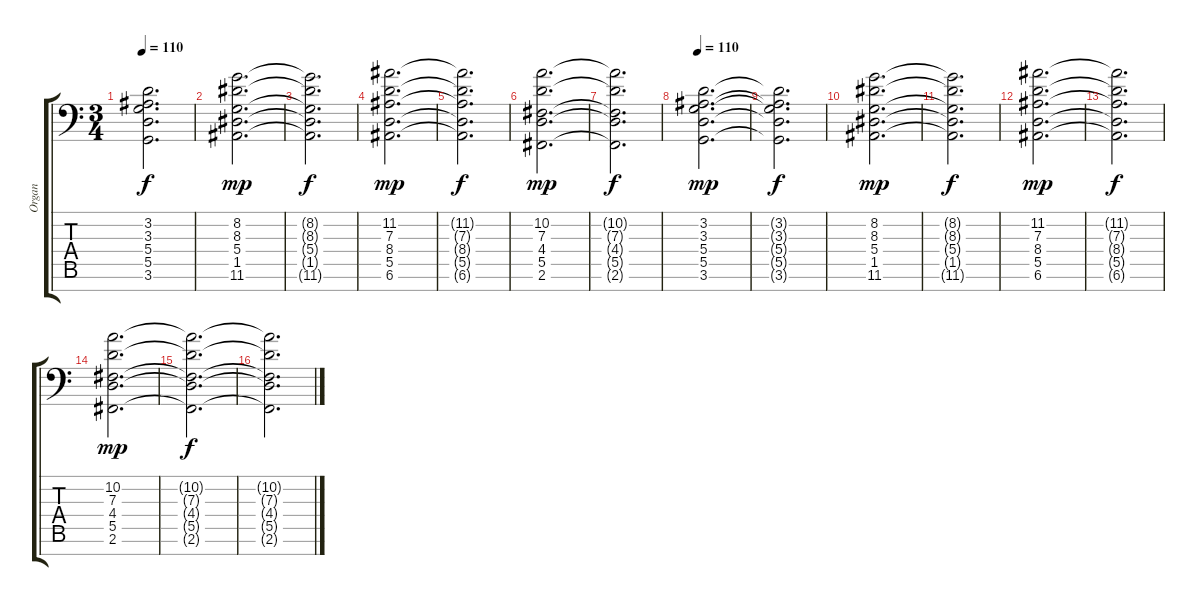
\track ("Organ" "Organ") {instrument churchorgan}
\staff {score tabs}
\tuning (E4 B3 G3 D3 A2 E2 C0) {hide}
\ts (3 4)
\tempo 110
\clef f4
\ks c
(3.2{t} 3.3{t} 5.4{t} 5.5{t} 3.6{t}).2{d dy f} |
(8.2 8.3 5.4 1.5 11.6).2{d dy mp} |
(8.2{t} 8.3{t} 5.4{t} 1.5{t} 11.6{t}).2{d dy f} |
(11.2 7.3 8.4 5.5 6.6).2{d dy mp} |
(11.2{t} 7.3{t} 8.4{t} 5.5{t} 6.6{t}).2{d dy f} |
(10.2 7.3 4.4 5.5 2.6).2{d dy mp} |
(10.2{t} 7.3{t} 4.4{t} 5.5{t} 2.6{t}).2{d dy f} |
\tempo 110
(3.2 3.3 5.4 5.5 3.6).2{d dy mp} |
(3.2{t} 3.3{t} 5.4{t} 5.5{t} 3.6{t}).2{d dy f} |
(8.2 8.3 5.4 1.5 11.6).2{d dy mp} |
(8.2{t} 8.3{t} 5.4{t} 1.5{t} 11.6{t}).2{d dy f} |
(11.2 7.3 8.4 5.5 6.6).2{d dy mp} |
(11.2{t} 7.3{t} 8.4{t} 5.5{t} 6.6{t}).2{d dy f} |
(10.2 7.3 4.4 5.5 2.6).2{d dy mp} |
(10.2{t} 7.3{t} 4.4{t} 5.5{t} 2.6{t}).2{d dy f} |
(10.2{t} 7.3{t} 4.4{t} 5.5{t} 2.6{t}).2{d}
